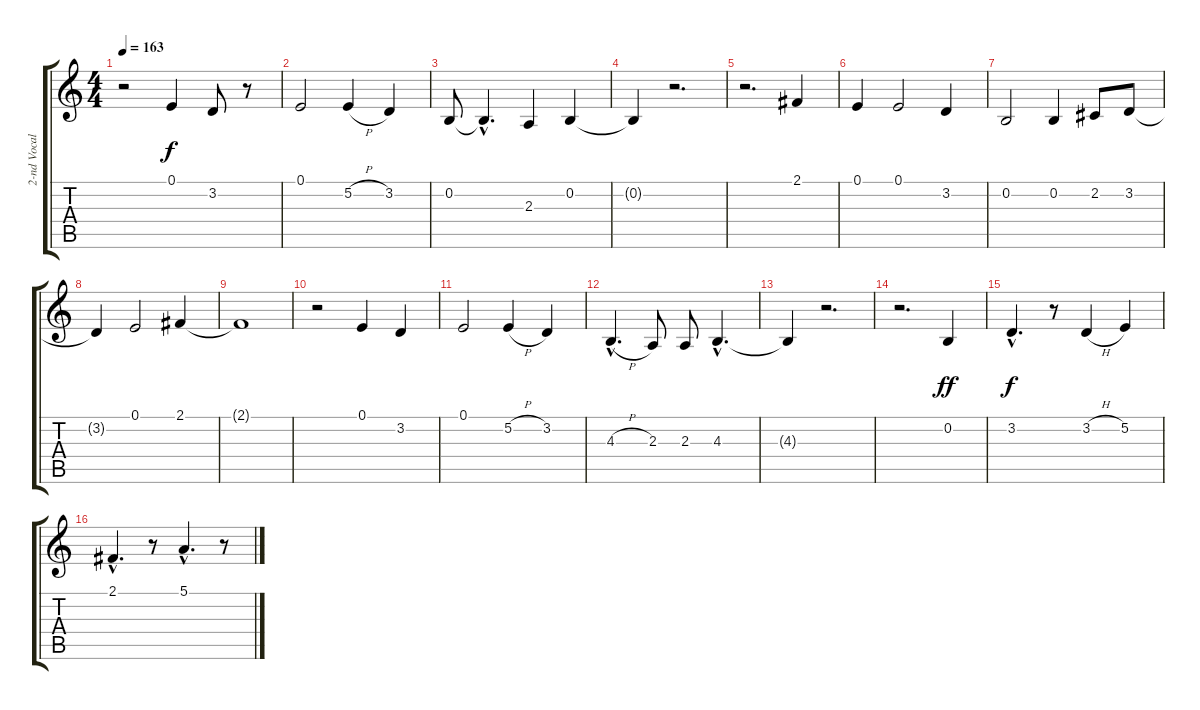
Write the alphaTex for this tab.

\track ("2-nd Vocal" "2-nd Vocal") {instrument englishhorn}
\staff {score tabs}
\tuning (E4 B3 G3 D3 A2 E2) {hide}
\ts (4 4)
\tempo 163
\clef g2
\ks c
r.2{dy f} 0.1.4 3.2.8 r.8 |
0.1.2 5.2{h}.4 3.2.4 |
0.2.8 0.2{hac t}.4{d} 2.3.4 0.2.4 |
0.2{t}.4 r.2{d} |
r.2{d} 2.1.4 |
0.1.4 0.1.2 3.2.4 |
0.2.2 0.2.4 2.2.8 3.2.8 |
3.2{t}.4 0.1.2 2.1.4 |
2.1{t}.1 |
r.2 0.1.4 3.2.4 |
0.1.2 5.2{h}.4 3.2.4 |
4.3{h hac}.4{d} 2.3.8 2.3.8 4.3{hac}.4{d} |
4.3{t}.4 r.2{d} |
r.2{d} 0.2.4{dy ff} |
3.2{hac}.4{d dy f} r.8 3.2{h}.4 5.2.4 |
2.1{hac}.4{d} r.8 5.1{hac}.4{d} r.8
